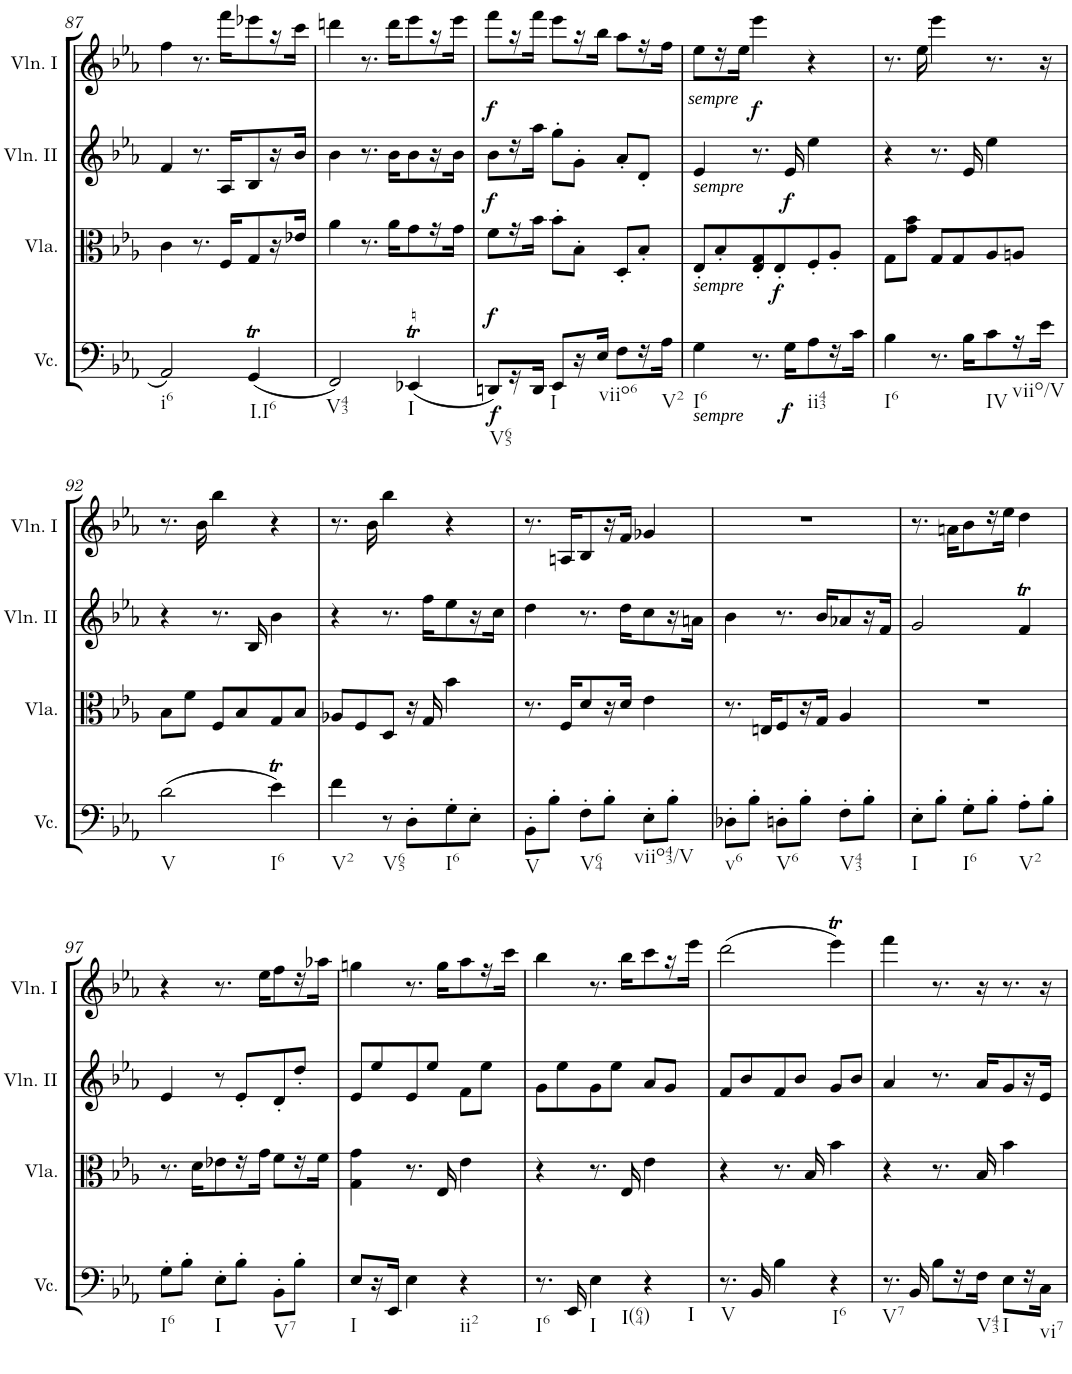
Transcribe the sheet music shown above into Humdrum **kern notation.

**kern	**dynam	**kern	**dynam	**kern	**dynam	**kern	**dynam
*part4	*part4	*part3	*part3	*part2	*part2	*part1	*part1
*staff4	*staff4	*staff3	*staff3	*staff2	*staff2	*staff1	*staff1
*I"Violoncello	*	*I"Viola	*	*I"Violin II	*	*I"Violin I	*
*I'Vc.	*	*I'Vla.	*	*I'Vln. II	*	*I'Vln. I	*
!!LO:PB:g=z
*clefF4	*	*clefC3	*	*clefG2	*	*clefG2	*
*k[b-e-a-]	*	*k[b-e-a-]	*	*k[b-e-a-]	*	*k[b-e-a-]	*
*E-:	*	*E-:	*	*E-:	*	*E-:	*
*M3/4	*	*M3/4	*	*M3/4	*	*M3/4	*
=87	=87	=87	=87	=87	=87	=87	=87
!LO:TX:b:t=i6	!	!	!	!	!	!	!
2AA-/	.	4c\	.	4f/	.	4ff\	.
.	.	8.r	.	8.r	.	8.r	.
.	.	16F/KL	.	16A-/KL	.	16fff\KL	.
!LO:TX:b:t=I.I6	!	!	!	!	!	!	!
(4GGt/	.	8G/	.	8B-/	.	8eee-X\	.
.	.	16r	.	16r	.	16r	.
.	.	16e-X/JJ	.	16b-/JJ	.	16ccc\JJ	.
=88	=88	=88	=88	=88	=88	=88	=88
!LO:TX:b:t=V43	!	!	!	!	!	!	!
2FF/)	.	4a-\	.	4b-\	.	4dddn\	.
.	.	8.r	.	8.r	.	8.r	.
.	.	16a-\KL	.	16b-\KL	.	16ddd\KL	.
!LO:TX:b:t=I	!	!	!	!	!	!	!
(4EE-XT/	.	8g\	.	8b-\	.	8eee-\	.
.	.	16r	.	16r	.	16r	.
.	.	16g\JJ	.	16b-\JJ	.	16eee-\JJ	.
=89	=89	=89	=89	=89	=89	=89	=89
!LO:TX:b:t=V65	!	!	!	!	!	!	!
!	!LO:DY:b	!	!	!	!	!	!
!	!LO:DY:n=1:a	!	!	!	!LO:DY:b	!	!LO:DY:b
8DDn/L)	f f	8f\L	.	8b-\L	f	8fff\L	f
16r	.	16r	.	16r	.	16r	.
16DD/JJ	.	16b-\JJ	.	16aa-\JJ	.	16fff\JJ	.
!LO:TX:b:t=I	!	!	!	!	!	!	!
8EE-/L	.	8b-'\L	.	8gg'\L	.	8eee-\L	.
16r	.	8B-'\J	.	8g'\J	.	16r	.
16E-/JJ	.	.	.	.	.	16bb-\JJ	.
!LO:TX:b:t=viio6	!	!	!	!	!	!	!
8F\L	.	8D'/L	.	8a-'/L	.	8aa-\L	.
16r	.	8B-'/J	.	8d'/J	.	16r	.
!LO:TX:b:t=V2	!	!	!	!	!	!	!
16A-\JJ	.	.	.	.	.	16ff\JJ	.
=90	=90	=90	=90	=90	=90	=90	=90
!	!	!	!	!	!	!LO:TX:b:i:t=sempre	!
!	!	!	!	!LO:TX:b:i:t=sempre	!	!	!
!	!	!LO:TX:b:i:t=sempre	!	!	!	!	!
!LO:TX:b:i:t=sempre	!	!	!	!	!	!	!
!LO:TX:b:t=I6	!	!	!	!	!	!	!
4G\	.	8E-'/L	.	4e-/	.	8ee-\L	.
.	.	8B-'/	.	.	.	16r	.
.	.	.	.	.	.	16ee-\JJ	.
!	!	!	!	!	!	!	!LO:DY:b
8.r	.	8E-/' 8G/'	.	8.r	.	4eee-\	f
!	!	!	!LO:DY:b	!	!	!	!
.	.	8E-'/	f	.	.	.	.
!	!LO:DY:b	!	!	!	!LO:DY:b	!	!
16G\KL	f	.	.	16e-/	f	.	.
!LO:TX:b:t=ii43	!	!	!	!	!	!	!
8A-\	.	8F'/	.	4ee-\	.	4r	.
16r	.	8A-'/J	.	.	.	.	.
16c\JJ	.	.	.	.	.	.	.
=91	=91	=91	=91	=91	=91	=91	=91
!LO:TX:b:t=I6	!	!	!	!	!	!	!
4B-\	.	8G\L	.	4r	.	8.r	.
.	.	8g\ 8b-\J	.	.	.	.	.
.	.	.	.	.	.	16ee-\	.
8.r	.	8G/L	.	8.r	.	4eee-\	.
.	.	8G/	.	.	.	.	.
16B-\KL	.	.	.	16e-/	.	.	.
!LO:TX:b:t=IV	!	!	!	!	!	!	!
8c\	.	8A-/	.	4ee-\	.	8.r	.
16r	.	8An/J	.	.	.	.	.
!LO:TX:b:t=viio/V	!	!	!	!	!	!	!
16e-\JJ	.	.	.	.	.	16r	.
!!LO:LB:g=z
=92	=92	=92	=92	=92	=92	=92	=92
!LO:TX:b:t=V	!	!	!	!	!	!	!
(2d\	.	8B-\L	.	4r	.	8.r	.
.	.	8f\J	.	.	.	.	.
.	.	.	.	.	.	16b-\	.
.	.	8F/L	.	8.r	.	4bb-\	.
.	.	8B-/	.	.	.	.	.
.	.	.	.	16B-/	.	.	.
!LO:TX:b:t=I6	!	!	!	!	!	!	!
4e-T\)	.	8G/	.	4b-\	.	4r	.
.	.	8B-/J	.	.	.	.	.
=93	=93	=93	=93	=93	=93	=93	=93
!LO:TX:b:t=V2	!	!	!	!	!	!	!
4f\	.	8A-X/L	.	4r	.	8.r	.
.	.	8F/	.	.	.	.	.
.	.	.	.	.	.	16b-\	.
!LO:TX:b:t=V65	!	!	!	!	!	!	!
8r	.	8D/J	.	8.r	.	4bb-\	.
8D'\L	.	16r	.	.	.	.	.
.	.	16G/	.	16ff\KL	.	.	.
!LO:TX:b:t=I6	!	!	!	!	!	!	!
8G'\	.	4b-\	.	8ee-\	.	4r	.
8E-'\J	.	.	.	16r	.	.	.
.	.	.	.	16cc\JJ	.	.	.
=94	=94	=94	=94	=94	=94	=94	=94
!LO:TX:b:t=V	!	!	!	!	!	!	!
8BB-'\L	.	8.r	.	4dd\	.	8.r	.
8B-'\J	.	.	.	.	.	.	.
.	.	16F/KL	.	.	.	16An/KL	.
!LO:TX:b:t=V64	!	!	!	!	!	!	!
8F'\L	.	8d/	.	8.r	.	8B-/	.
8B-'\J	.	16r	.	.	.	16r	.
.	.	16d/JJ	.	16dd\KL	.	16f/JJ	.
!LO:TX:b:t=viio43/V	!	!	!	!	!	!	!
8E-'\L	.	4e-\	.	8cc\	.	4g-X/	.
8B-'\J	.	.	.	16r	.	.	.
.	.	.	.	16an\JJ	.	.	.
=95	=95	=95	=95	=95	=95	=95	=95
!LO:TX:b:t=v6	!	!	!	!	!	!	!
8D-X'\L	.	8.r	.	4b-\	.	2.r	.
8B-'\J	.	.	.	.	.	.	.
.	.	16En/KL	.	.	.	.	.
!LO:TX:b:t=V6	!	!	!	!	!	!	!
8Dn'\L	.	8F/	.	8.r	.	.	.
8B-'\J	.	16r	.	.	.	.	.
.	.	16G/JJ	.	16b-/KL	.	.	.
!LO:TX:b:t=V43	!	!	!	!	!	!	!
8F'\L	.	4A-/	.	8a-X/	.	.	.
8B-'\J	.	.	.	16r	.	.	.
.	.	.	.	16f/JJ	.	.	.
=96	=96	=96	=96	=96	=96	=96	=96
!LO:TX:b:t=I	!	!	!	!	!	!	!
8E-'\L	.	2.r	.	2g/	.	8.r	.
8B-'\J	.	.	.	.	.	.	.
.	.	.	.	.	.	16an\KL	.
!LO:TX:b:t=I6	!	!	!	!	!	!	!
8G'\L	.	.	.	.	.	8b-\	.
8B-'\J	.	.	.	.	.	16r	.
.	.	.	.	.	.	16ee-\JJ	.
!LO:TX:b:t=V2	!	!	!	!	!	!	!
8A-'\L	.	.	.	4fT/	.	4dd\	.
8B-'\J	.	.	.	.	.	.	.
!!LO:LB:g=z
=97	=97	=97	=97	=97	=97	=97	=97
!LO:TX:b:t=I6	!	!	!	!	!	!	!
8G'\L	.	8.r	.	4e-/	.	4r	.
8B-'\J	.	.	.	.	.	.	.
.	.	16d\KL	.	.	.	.	.
!LO:TX:b:t=I	!	!	!	!	!	!	!
8E-'\L	.	8e-X\	.	8r	.	8.r	.
8B-'\J	.	16r	.	8e-'/L	.	.	.
.	.	16g\JJ	.	.	.	16ee-\KL	.
!LO:TX:b:t=V7	!	!	!	!	!	!	!
8BB-'\L	.	8f\L	.	8d'/	.	8ff\	.
8B-'\J	.	16r	.	8dd'/J	.	16r	.
.	.	16f\JJ	.	.	.	16aa-X\JJ	.
=98	=98	=98	=98	=98	=98	=98	=98
!LO:TX:b:t=I	!	!	!	!	!	!	!
8E-/L	.	4G\ 4g\	.	8e-/L	.	4ggn\	.
16r	.	.	.	8ee-/	.	.	.
16EE-/JJ	.	.	.	.	.	.	.
4E-\	.	8.r	.	8e-/	.	8.r	.
.	.	.	.	8ee-/J	.	.	.
.	.	16E-/	.	.	.	16gg\KL	.
!LO:TX:b:t=ii2	!	!	!	!	!	!	!
4r	.	4e-\	.	8f\L	.	8aa-\	.
.	.	.	.	8ee-\J	.	16r	.
.	.	.	.	.	.	16ccc\JJ	.
=99	=99	=99	=99	=99	=99	=99	=99
!LO:TX:b:t=I6	!	!	!	!	!	!	!
8.r	.	4r	.	8g\L	.	4bb-\	.
.	.	.	.	8ee-\	.	.	.
16EE-/	.	.	.	.	.	.	.
!LO:TX:b:t=I	!	!	!	!	!	!	!
4E-\	.	8.r	.	8g\	.	8.r	.
.	.	.	.	8ee-\J	.	.	.
.	.	16E-/	.	.	.	16bb-\KL	.
!LO:TX:b:t=I(64)	!	!	!	!	!	!	!
!LO:TX:b:t=I	!	!	!	!	!	!	!
4r	.	4e-\	.	8a-/L	.	8ccc\	.
.	.	.	.	8g/J	.	16r	.
.	.	.	.	.	.	16eee-\JJ	.
=100	=100	=100	=100	=100	=100	=100	=100
!LO:TX:b:t=V	!	!	!	!	!	!	!
8.r	.	4r	.	8f/L	.	(2ddd\	.
.	.	.	.	8b-/	.	.	.
16BB-/	.	.	.	.	.	.	.
4B-\	.	8.r	.	8f/	.	.	.
.	.	.	.	8b-/J	.	.	.
.	.	16B-/	.	.	.	.	.
!LO:TX:b:t=I6	!	!	!	!	!	!	!
4r	.	4b-\	.	8g/L	.	4eee-T\)	.
.	.	.	.	8b-/J	.	.	.
=101	=101	=101	=101	=101	=101	=101	=101
!LO:TX:b:t=V7	!	!	!	!	!	!	!
8.r	.	4r	.	4a-/	.	4fff\	.
16BB-/	.	.	.	.	.	.	.
8B-\L	.	8.r	.	8.r	.	8.r	.
16r	.	.	.	.	.	.	.
!LO:TX:b:t=V43	!	!	!	!	!	!	!
16F\JJ	.	16B-/	.	16a-/KL	.	16r	.
!LO:TX:b:t=I	!	!	!	!	!	!	!
8E-\L	.	4b-\	.	8g/	.	8.r	.
16r	.	.	.	16r	.	.	.
!LO:TX:b:t=vi7	!	!	!	!	!	!	!
16C\JJ	.	.	.	16e-/JJ	.	16r	.
=	=	=	=	=	=	=	=
*-	*-	*-	*-	*-	*-	*-	*-
